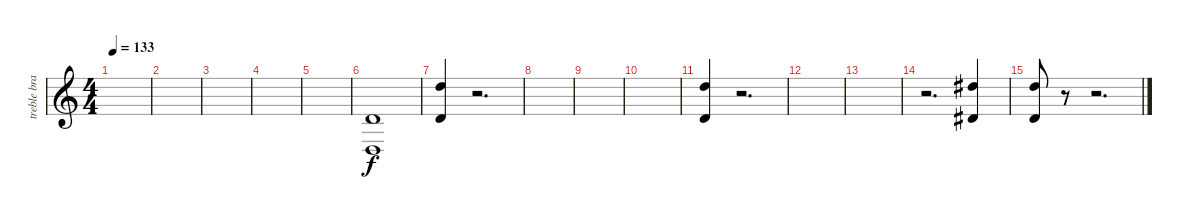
\track ("treble brass" "treble bra") {instrument brasssection}
\staff {score}
\tuning (E4 B3 G3 D3 A2 E2) {hide}
\ts (4 4)
\tempo 133
\clef g2
\ks c
|
|
|
|
|
(3.2 0.4).1{volume 13} |
(10.1 3.2).4{volume 14} r.2{d} |
|
|
|
(10.1 3.2).4{volume 14} r.2{d} |
|
|
r.2{d} (11.1 4.2).4 |
(10.1 3.2).8 r.8 r.2{d}
